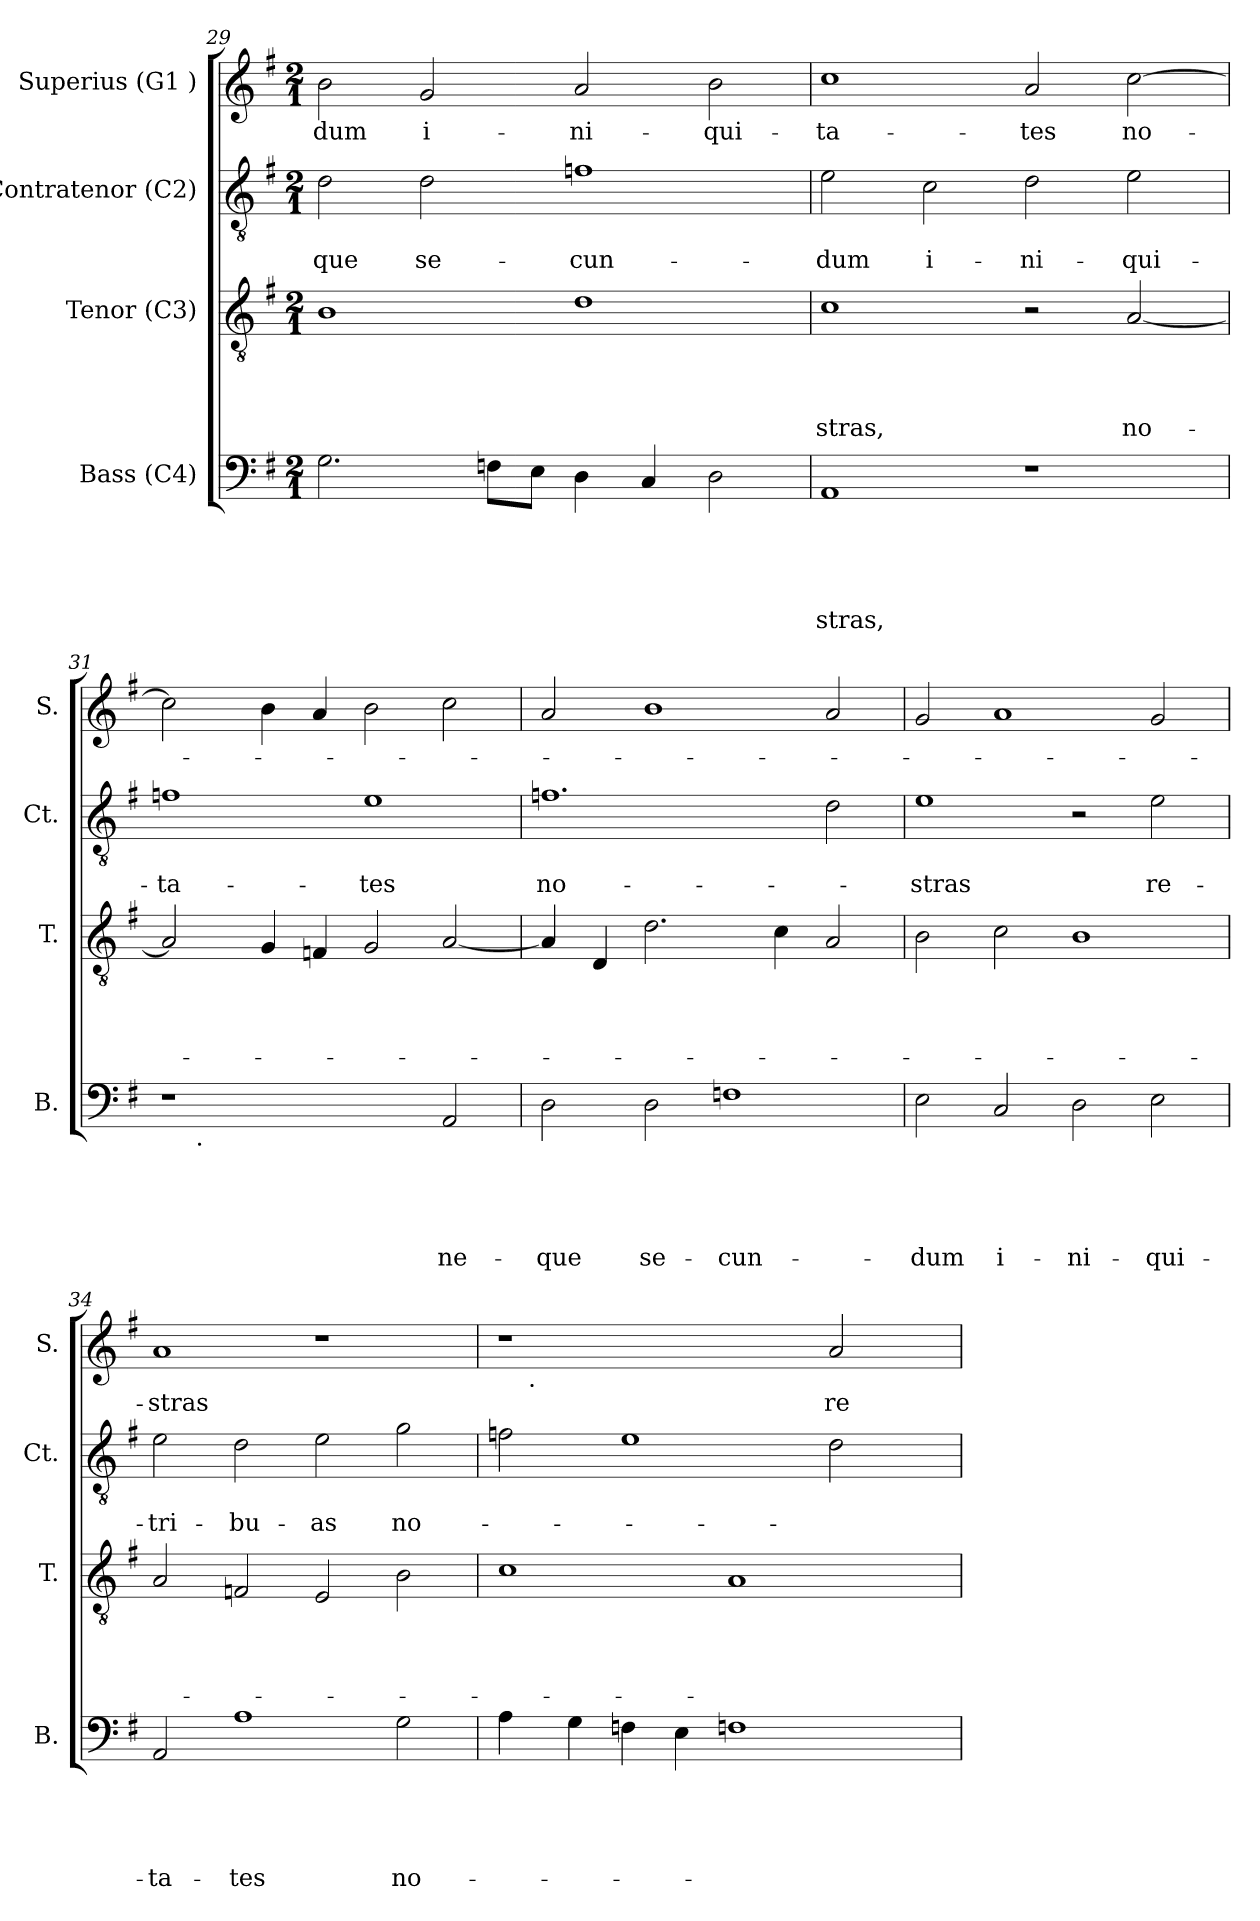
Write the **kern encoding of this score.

**kern	**text	**text	**text	**text	**text	**kern	**text	**text	**text	**text	**kern	**text	**text	**kern	**text
*part4	*part4	*part4	*part4	*part4	*part4	*part3	*part3	*part3	*part3	*part3	*part2	*part2	*part2	*part1	*part1
*staff4	*staff4	*staff4	*staff4	*staff4	*staff4	*staff3	*staff3	*staff3	*staff3	*staff3	*staff2	*staff2	*staff2	*staff1	*staff1
*I"Bass (C4)	*	*	*	*	*	*I"Tenor (C3)	*	*	*	*	*I"Contratenor (C2)	*	*	*I"Superius (G1 )	*
*I'B.	*	*	*	*	*	*I'T.	*	*	*	*	*I'Ct.	*	*	*I'S.	*
*clefF4	*	*	*	*	*	*clefGv2	*	*	*	*	*clefGv2	*	*	*clefG2	*
*k[f#]	*	*	*	*	*	*k[f#]	*	*	*	*	*k[f#]	*	*	*k[f#]	*
*G:	*	*	*	*	*	*G:	*	*	*	*	*G:	*	*	*G:	*
*M2/1	*	*	*	*	*	*M2/1	*	*	*	*	*M2/1	*	*	*M2/1	*
=29	=29	=29	=29	=29	=29	=29	=29	=29	=29	=29	=29	=29	=29	=29	=29
!	!	!	!	!	!	!	!	!	!	!	!	!	!LO:LY:b	!	!LO:LY:b
2.G\	.	.	.	.	.	1B	.	.	.	.	2d\	.	-que	2b\	-dum
!	!	!	!	!	!	!	!	!	!	!	!	!	!LO:LY:b	!	!LO:LY:b
.	.	.	.	.	.	.	.	.	.	.	2d\	.	se-	2g/	i-
8Fn\L	.	.	.	.	.	.	.	.	.	.	.	.	.	.	.
8E\J	.	.	.	.	.	.	.	.	.	.	.	.	.	.	.
!	!	!	!	!	!	!	!	!	!	!	!	!	!LO:LY:b	!	!LO:LY:b
4D\	.	.	.	.	.	1d	.	.	.	.	1fn	.	-cun-	2a/	-ni-
4C/	.	.	.	.	.	.	.	.	.	.	.	.	.	.	.
!	!	!	!	!	!	!	!	!	!	!	!	!	!	!	!LO:LY:b
2D\	.	.	.	.	.	.	.	.	.	.	.	.	.	2b\	-qui-
!!LO:LB:g=z
=30	=30	=30	=30	=30	=30	=30	=30	=30	=30	=30	=30	=30	=30	=30	=30
!	!	!	!	!	!LO:LY:b	!	!	!	!	!LO:LY:b	!	!	!LO:LY:b	!	!LO:LY:b
1AA	.	.	.	.	-stras,	1c	.	.	.	-stras,	2e\	.	-dum	1cc	-ta-
!	!	!	!	!	!	!	!	!	!	!	!	!	!LO:LY:b	!	!
.	.	.	.	.	.	.	.	.	.	.	2c\	.	i-	.	.
!	!	!	!	!	!	!	!	!	!	!	!	!	!LO:LY:b	!	!LO:LY:b
1r	.	.	.	.	.	2r	.	.	.	.	2d\	.	-ni-	2a/	-tes
!	!	!	!	!	!	!	!	!	!	!LO:LY:b	!	!	!LO:LY:b	!	!LO:LY:b
.	.	.	.	.	.	[<2A/	.	.	.	no-	2e\	.	-qui-	[>2cc\	no-
=31	=31	=31	=31	=31	=31	=31	=31	=31	=31	=31	=31	=31	=31	=31	=31
!	!	!	!	!	!	!	!	!	!	!	!	!	!LO:LY:b	!	!
*^	*	*	*	*	*	*	*	*	*	*	*	*	*	*	*
1r	8ryy	.	.	.	.	.	2A/]	.	.	.	.	1fn	.	-ta-	2cc\]	.
!	!LO:TX:b:t=.	!	!	!	!	!	!	!	!	!	!	!	!	!	!	!
.	1...ryy	.	.	.	.	.	.	.	.	.	.	.	.	.	.	.
.	.	.	.	.	.	.	4G/	.	.	.	.	.	.	.	4b\	.
.	.	.	.	.	.	.	4Fn/	.	.	.	.	.	.	.	4a/	.
!	!	!	!	!	!	!	!	!	!	!	!	!	!	!LO:LY:b	!	!
2ryy	.	.	.	.	.	.	2G/	.	.	.	.	1e	.	-tes	2b\	.
!	!	!	!	!	!	!LO:LY:b	!	!	!	!	!	!	!	!	!	!
2AA/	.	.	.	.	.	ne-	[<2A/	.	.	.	.	.	.	.	2cc\	.
=32	=32	=32	=32	=32	=32	=32	=32	=32	=32	=32	=32	=32	=32	=32	=32	=32
!	!	!	!	!	!	!LO:LY:b	!	!	!	!	!	!	!	!LO:LY:b	!	!
*v	*v	*	*	*	*	*	*	*	*	*	*	*	*	*	*	*
2D\	.	.	.	.	-que	4A/]	.	.	.	.	1.fn	.	no-	2a/	.
.	.	.	.	.	.	4D/	.	.	.	.	.	.	.	.	.
!	!	!	!	!	!LO:LY:b	!	!	!	!	!	!	!	!	!	!
2D\	.	.	.	.	se-	2.d\	.	.	.	.	.	.	.	1b	.
!	!	!	!	!	!LO:LY:b	!	!	!	!	!	!	!	!	!	!
1Fn	.	.	.	.	-cun-	.	.	.	.	.	.	.	.	.	.
.	.	.	.	.	.	4c\	.	.	.	.	.	.	.	.	.
.	.	.	.	.	.	2A/	.	.	.	.	2d\	.	.	2a/	.
=33	=33	=33	=33	=33	=33	=33	=33	=33	=33	=33	=33	=33	=33	=33	=33
!	!	!	!	!	!LO:LY:b	!	!	!	!	!	!	!	!LO:LY:b	!	!
2E\	.	.	.	.	-dum	2B\	.	.	.	.	1e	.	-stras	2g/	.
!	!	!	!	!	!LO:LY:b	!	!	!	!	!	!	!	!	!	!
2C/	.	.	.	.	i-	2c\	.	.	.	.	.	.	.	1a	.
!	!	!	!	!	!LO:LY:b	!	!	!	!	!	!	!	!	!	!
2D\	.	.	.	.	-ni-	1B	.	.	.	.	2r	.	.	.	.
!	!	!	!	!	!LO:LY:b	!	!	!	!	!	!	!	!LO:LY:b	!	!
2E\	.	.	.	.	-qui-	.	.	.	.	.	2e\	.	re-	2g/	.
!!LO:LB:g=z
=34	=34	=34	=34	=34	=34	=34	=34	=34	=34	=34	=34	=34	=34	=34	=34
!	!	!	!	!	!LO:LY:b	!	!	!	!	!	!	!	!LO:LY:b	!	!LO:LY:b
2AA/	.	.	.	.	-ta-	2A/	.	.	.	.	2e\	.	-tri-	1a	-stras
!	!	!	!	!	!LO:LY:b	!	!	!	!	!	!	!	!LO:LY:b	!	!
1A	.	.	.	.	-tes	2Fn/	.	.	.	.	2d\	.	-bu-	.	.
!	!	!	!	!	!	!	!	!	!	!	!	!	!LO:LY:b	!	!
.	.	.	.	.	.	2E/	.	.	.	.	2e\	.	-as	1r	.
!	!	!	!	!	!LO:LY:b	!	!	!	!	!	!	!	!LO:LY:b	!	!
2G\	.	.	.	.	no-	2B\	.	.	.	.	2g\	.	no-	.	.
=35	=35	=35	=35	=35	=35	=35	=35	=35	=35	=35	=35	=35	=35	=35	=35
*	*	*	*	*	*	*	*	*	*	*	*	*	*	*^	*
4A\	.	.	.	.	.	1c	.	.	.	.	2f\	.	.	1r	16.ryy	.
!	!	!	!	!	!	!	!	!	!	!	!	!	!	!	!LO:TX:b:t=.	!
.	.	.	.	.	.	.	.	.	.	.	.	.	.	.	1ryy	.
4G\	.	.	.	.	.	.	.	.	.	.	.	.	.	.	.	.
4Fn\	.	.	.	.	.	.	.	.	.	.	1e	.	.	.	.	.
4E\	.	.	.	.	.	.	.	.	.	.	.	.	.	.	.	.
1Fn	.	.	.	.	.	1A	.	.	.	.	.	.	.	2ryy	.	.
.	.	.	.	.	.	.	.	.	.	.	.	.	.	.	2ryy	.
!	!	!	!	!	!	!	!	!	!	!	!	!	!	!	!	!LO:LY:b
.	.	.	.	.	.	.	.	.	.	.	2d\	.	.	2a/	.	re-
.	.	.	.	.	.	.	.	.	.	.	.	.	.	.	4ryy	.
.	.	.	.	.	.	.	.	.	.	.	.	.	.	.	8ryy	.
.	.	.	.	.	.	.	.	.	.	.	.	.	.	.	32ryy	.
*	*	*	*	*	*	*	*	*	*	*	*	*	*	*v	*v	*
=	=	=	=	=	=	=	=	=	=	=	=	=	=	=	=
*-	*-	*-	*-	*-	*-	*-	*-	*-	*-	*-	*-	*-	*-	*-	*-
